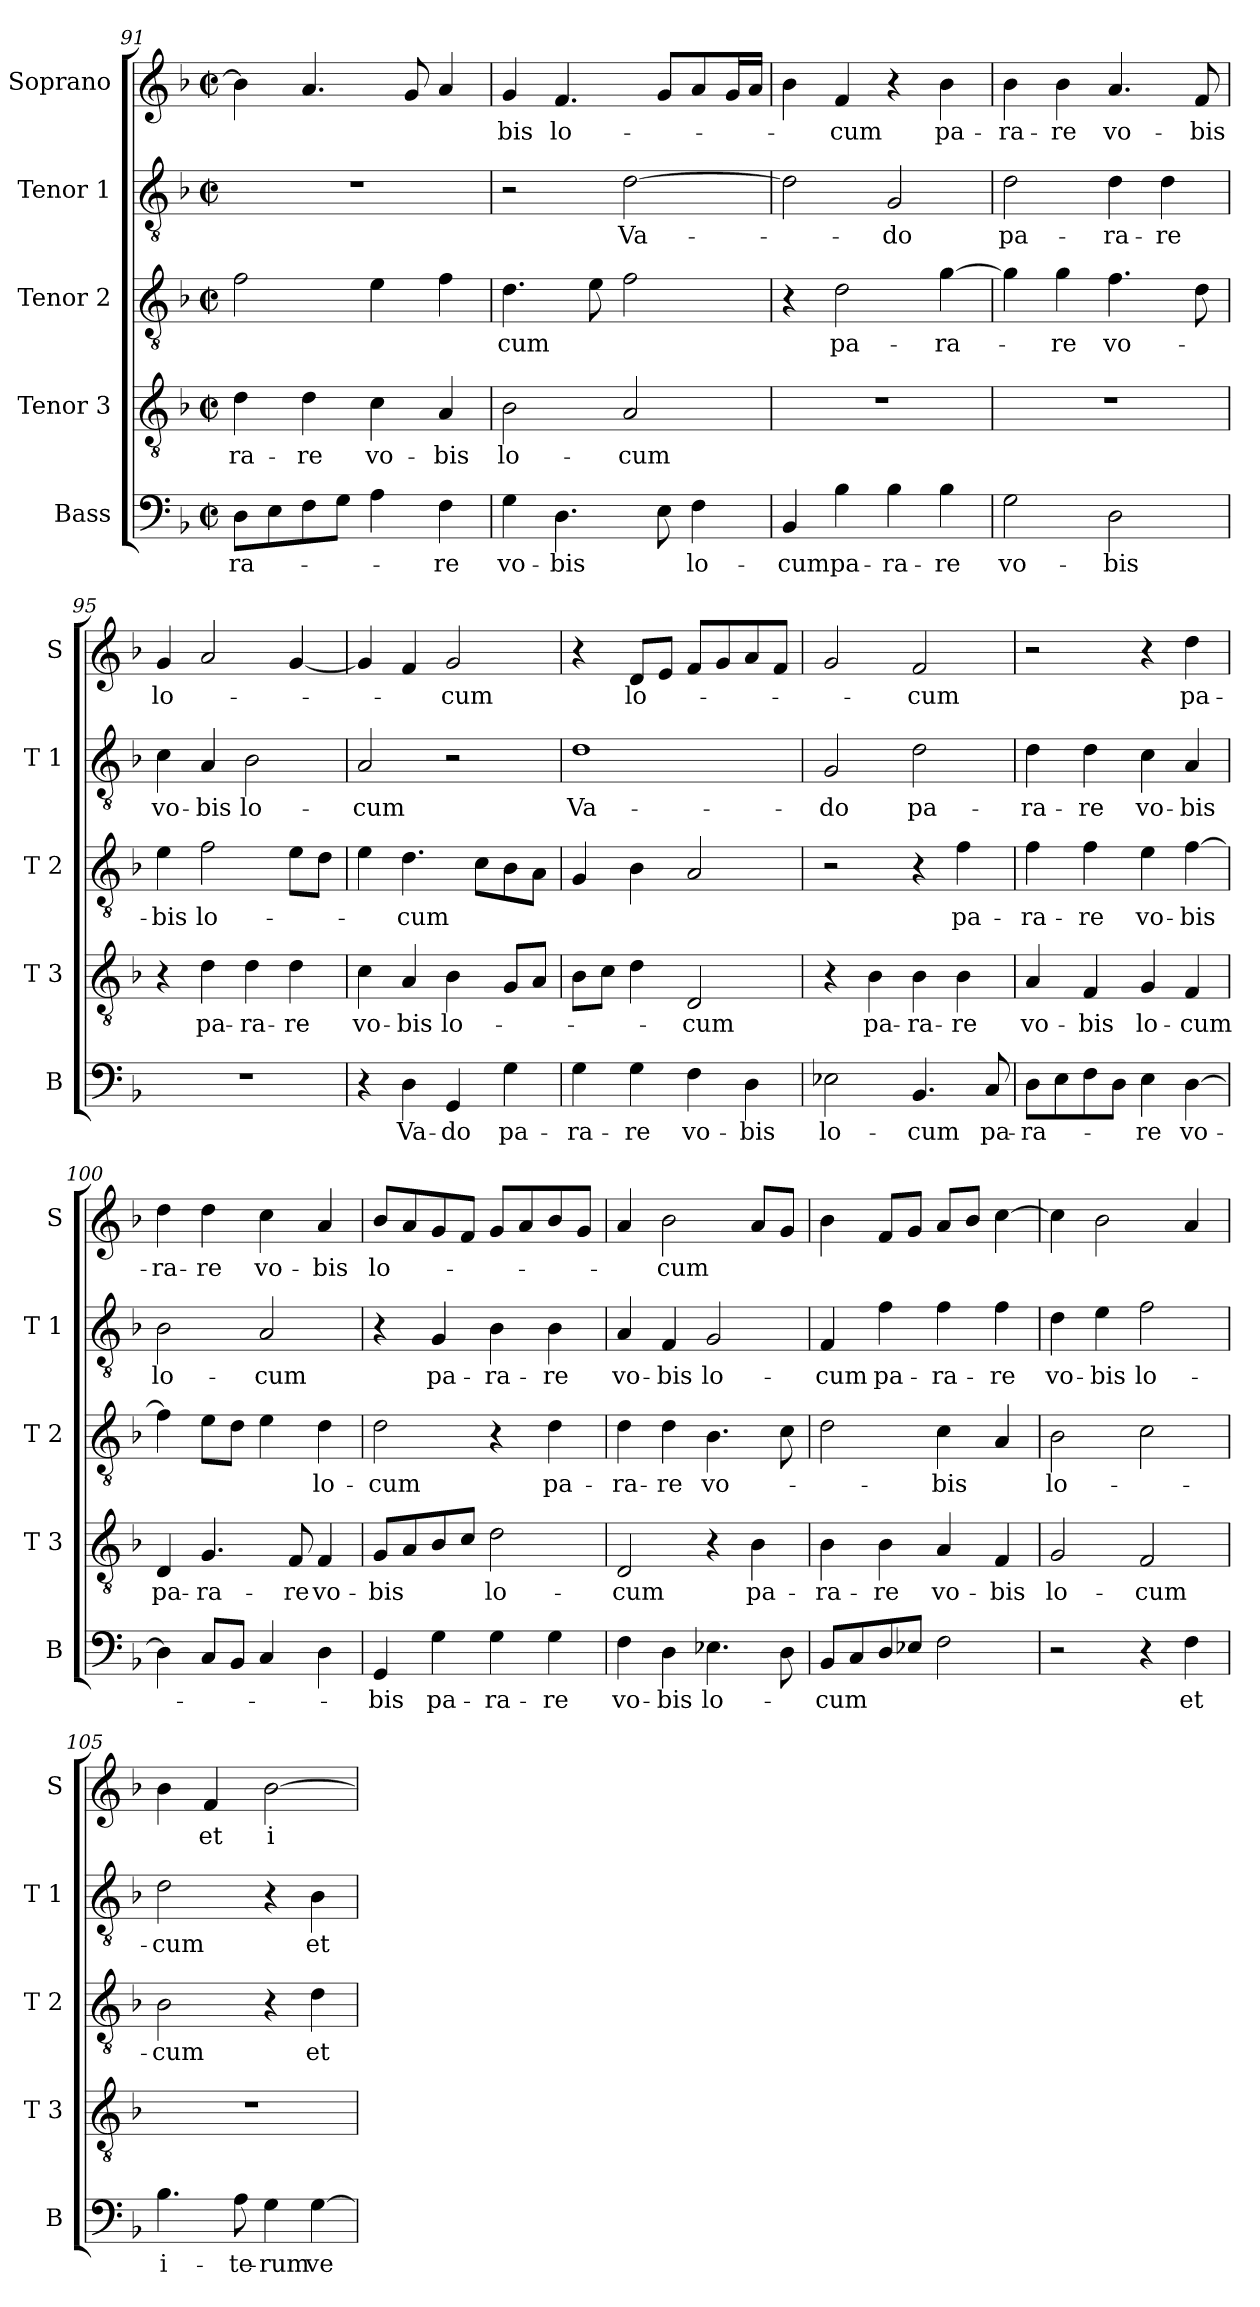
**kern	**text	**kern	**text	**kern	**text	**kern	**text	**kern	**text
*part5	*part5	*part4	*part4	*part3	*part3	*part2	*part2	*part1	*part1
*staff5	*staff5	*staff4	*staff4	*staff3	*staff3	*staff2	*staff2	*staff1	*staff1
*I"Bass	*	*I"Tenor 3	*	*I"Tenor 2	*	*I"Tenor 1	*	*I"Soprano	*
*I'B	*	*I'T 3	*	*I'T 2	*	*I'T 1	*	*I'S	*
!!LO:PB:g=z
*clefF4	*	*clefGv2	*	*clefGv2	*	*clefGv2	*	*clefG2	*
*k[b-]	*	*k[b-]	*	*k[b-]	*	*k[b-]	*	*k[b-]	*
*F:	*	*F:	*	*F:	*	*F:	*	*F:	*
*M2/2	*	*M2/2	*	*M2/2	*	*M2/2	*	*M2/2	*
*met(c|)	*	*met(c|)	*	*met(c|)	*	*met(c|)	*	*met(c|)	*
=91	=91	=91	=91	=91	=91	=91	=91	=91	=91
!	!LO:LY:b	!	!LO:LY:b	!	!	!	!	!	!
8D\L	-ra-	4d\	-ra-	2f\	.	1r	.	4b-\]	.
8E\	.	.	.	.	.	.	.	.	.
!	!	!	!LO:LY:b	!	!	!	!	!	!
8F\	.	4d\	-re	.	.	.	.	4.a/	.
8G\J	.	.	.	.	.	.	.	.	.
!	!	!	!LO:LY:b	!	!	!	!	!	!
4A\	.	4c\	vo-	4e\	.	.	.	.	.
.	.	.	.	.	.	.	.	8g/	.
!	!LO:LY:b	!	!LO:LY:b	!	!	!	!	!	!
4F\	-re	4A/	-bis	4f\	.	.	.	4a/	.
=92	=92	=92	=92	=92	=92	=92	=92	=92	=92
!	!LO:LY:b	!	!LO:LY:b	!	!LO:LY:b	!	!	!	!LO:LY:b
4G\	vo-	2B-\	lo-	4.d\	-cum	2r	.	4g/	-bis
!	!LO:LY:b	!	!	!	!	!	!	!	!LO:LY:b
4.D\	-bis	.	.	.	.	.	.	4.f/	lo-
.	.	.	.	8e\	.	.	.	.	.
!	!	!	!LO:LY:b	!	!	!	!LO:LY:b	!	!
.	.	2A/	-cum	2f\	.	[2d\	Va-	.	.
8E\	.	.	.	.	.	.	.	8g/L	.
!	!LO:LY:b	!	!	!	!	!	!	!	!
4F\	lo-	.	.	.	.	.	.	8a/	.
.	.	.	.	.	.	.	.	16g/L	.
.	.	.	.	.	.	.	.	16a/JJ	.
=93	=93	=93	=93	=93	=93	=93	=93	=93	=93
!	!LO:LY:b	!	!	!	!	!	!	!	!
4BB-/	-cum	1r	.	4r	.	2d\]	.	4b-\	.
!	!LO:LY:b	!	!	!	!LO:LY:b	!	!	!	!LO:LY:b
4B-\	pa-	.	.	2d\	pa-	.	.	4f/	-cum
!	!LO:LY:b	!	!	!	!	!	!LO:LY:b	!	!
4B-\	-ra-	.	.	.	.	2G/	-do	4r	.
!	!LO:LY:b	!	!	!	!LO:LY:b	!	!	!	!LO:LY:b
4B-\	-re	.	.	[4g\	-ra-	.	.	4b-\	pa-
=94	=94	=94	=94	=94	=94	=94	=94	=94	=94
!	!LO:LY:b	!	!	!	!	!	!LO:LY:b	!	!LO:LY:b
2G\	vo-	1r	.	4g\]	.	2d\	pa-	4b-\	-ra-
!	!	!	!	!	!LO:LY:b	!	!	!	!LO:LY:b
.	.	.	.	4g\	-re	.	.	4b-\	-re
!	!LO:LY:b	!	!	!	!LO:LY:b	!	!LO:LY:b	!	!LO:LY:b
2D\	-bis	.	.	4.f\	vo-	4d\	-ra-	4.a/	vo-
!	!	!	!	!	!	!	!LO:LY:b	!	!
.	.	.	.	.	.	4d\	-re	.	.
!	!	!	!	!	!	!	!	!	!LO:LY:b
.	.	.	.	8d\	.	.	.	8f/	-bis
=95	=95	=95	=95	=95	=95	=95	=95	=95	=95
!	!	!	!	!	!LO:LY:b	!	!LO:LY:b	!	!LO:LY:b
1r	.	4r	.	4e\	-bis	4c\	vo-	4g/	lo-
!	!	!	!LO:LY:b	!	!LO:LY:b	!	!LO:LY:b	!	!
.	.	4d\	pa-	2f\	lo-	4A/	-bis	2a/	.
!	!	!	!LO:LY:b	!	!	!	!LO:LY:b	!	!
.	.	4d\	-ra-	.	.	2B-\	lo-	.	.
!	!	!	!LO:LY:b	!	!	!	!	!	!
.	.	4d\	-re	8e\L	.	.	.	[4g/	.
.	.	.	.	8d\J	.	.	.	.	.
!!LO:LB:g=z
=96	=96	=96	=96	=96	=96	=96	=96	=96	=96
!	!	!	!LO:LY:b	!	!	!	!LO:LY:b	!	!
4r	.	4c\	vo-	4e\	.	2A/	-cum	4g/]	.
!	!LO:LY:b	!	!LO:LY:b	!	!LO:LY:b	!	!	!	!
4D\	Va-	4A/	-bis	4.d\	-cum	.	.	4f/	.
!	!LO:LY:b	!	!LO:LY:b	!	!	!	!	!	!LO:LY:b
4GG/	-do	4B-\	lo-	.	.	2r	.	2g/	-cum
.	.	.	.	8c\L	.	.	.	.	.
!	!LO:LY:b	!	!	!	!	!	!	!	!
4G\	pa-	8G/L	.	8B-\	.	.	.	.	.
.	.	8A/J	.	8A\J	.	.	.	.	.
=97	=97	=97	=97	=97	=97	=97	=97	=97	=97
!	!LO:LY:b	!	!	!	!	!	!LO:LY:b	!	!
4G\	-ra-	8B-\L	.	4G/	.	1d	Va-	4r	.
.	.	8c\J	.	.	.	.	.	.	.
!	!LO:LY:b	!	!	!	!	!	!	!	!LO:LY:b
4G\	-re	4d\	.	4B-\	.	.	.	8d/L	lo-
.	.	.	.	.	.	.	.	8e/J	.
!	!LO:LY:b	!	!LO:LY:b	!	!	!	!	!	!
4F\	vo-	2D/	-cum	2A/	.	.	.	8f/L	.
.	.	.	.	.	.	.	.	8g/	.
!	!LO:LY:b	!	!	!	!	!	!	!	!
4D\	-bis	.	.	.	.	.	.	8a/	.
.	.	.	.	.	.	.	.	8f/J	.
=98	=98	=98	=98	=98	=98	=98	=98	=98	=98
!	!LO:LY:b	!	!	!	!	!	!LO:LY:b	!	!
2E-X\	lo-	4r	.	2r	.	2G/	-do	2g/	.
!	!	!	!LO:LY:b	!	!	!	!	!	!
.	.	4B-\	pa-	.	.	.	.	.	.
!	!LO:LY:b	!	!LO:LY:b	!	!	!	!LO:LY:b	!	!LO:LY:b
4.BB-/	-cum	4B-\	-ra-	4r	.	2d\	pa-	2f/	-cum
!	!	!	!LO:LY:b	!	!LO:LY:b	!	!	!	!
.	.	4B-\	-re	4f\	pa-	.	.	.	.
!	!LO:LY:b	!	!	!	!	!	!	!	!
8C/	pa-	.	.	.	.	.	.	.	.
=99	=99	=99	=99	=99	=99	=99	=99	=99	=99
!	!LO:LY:b	!	!LO:LY:b	!	!LO:LY:b	!	!LO:LY:b	!	!
8D\L	-ra-	4A/	vo-	4f\	-ra-	4d\	-ra-	2r	.
8E\	.	.	.	.	.	.	.	.	.
!	!	!	!LO:LY:b	!	!LO:LY:b	!	!LO:LY:b	!	!
8F\	.	4F/	-bis	4f\	-re	4d\	-re	.	.
8D\J	.	.	.	.	.	.	.	.	.
!	!LO:LY:b	!	!LO:LY:b	!	!LO:LY:b	!	!LO:LY:b	!	!
4E\	-re	4G/	lo-	4e\	vo-	4c\	vo-	4r	.
!	!LO:LY:b	!	!LO:LY:b	!	!LO:LY:b	!	!LO:LY:b	!	!LO:LY:b
[4D\	vo-	4F/	-cum	[4f\	-bis	4A/	-bis	4dd\	pa-
=100	=100	=100	=100	=100	=100	=100	=100	=100	=100
!	!	!	!LO:LY:b	!	!	!	!LO:LY:b	!	!LO:LY:b
4D\]	.	4D/	pa-	4f\]	.	2B-\	lo-	4dd\	-ra-
!	!	!	!LO:LY:b	!	!	!	!	!	!LO:LY:b
8C/L	.	4.G/	-ra-	8e\L	.	.	.	4dd\	-re
8BB-/J	.	.	.	8d\J	.	.	.	.	.
!	!	!	!	!	!	!	!LO:LY:b	!	!LO:LY:b
4C/	.	.	.	4e\	.	2A/	-cum	4cc\	vo-
!	!	!	!LO:LY:b	!	!	!	!	!	!
.	.	8F/	-re	.	.	.	.	.	.
!	!	!	!LO:LY:b	!	!LO:LY:b	!	!	!	!LO:LY:b
4D\	.	4F/	vo-	4d\	lo-	.	.	4a/	-bis
!!LO:LB:g=z
=101	=101	=101	=101	=101	=101	=101	=101	=101	=101
!	!LO:LY:b	!	!LO:LY:b	!	!LO:LY:b	!	!	!	!LO:LY:b
4GG/	-bis	8G/L	-bis	2d\	-cum	4r	.	8b-/L	lo-
.	.	8A/	.	.	.	.	.	8a/	.
!	!LO:LY:b	!	!	!	!	!	!LO:LY:b	!	!
4G\	pa-	8B-/	.	.	.	4G/	pa-	8g/	.
.	.	8c/J	.	.	.	.	.	8f/J	.
!	!LO:LY:b	!	!LO:LY:b	!	!	!	!LO:LY:b	!	!
4G\	-ra-	2d\	lo-	4r	.	4B-\	-ra-	8g/L	.
.	.	.	.	.	.	.	.	8a/	.
!	!LO:LY:b	!	!	!	!LO:LY:b	!	!LO:LY:b	!	!
4G\	-re	.	.	4d\	pa-	4B-\	-re	8b-/	.
.	.	.	.	.	.	.	.	8g/J	.
=102	=102	=102	=102	=102	=102	=102	=102	=102	=102
!	!LO:LY:b	!	!LO:LY:b	!	!LO:LY:b	!	!LO:LY:b	!	!
4F\	vo-	2D/	-cum	4d\	-ra-	4A/	vo-	4a/	.
!	!LO:LY:b	!	!	!	!LO:LY:b	!	!LO:LY:b	!	!LO:LY:b
4D\	-bis	.	.	4d\	-re	4F/	-bis	2b-\	-cum
!	!LO:LY:b	!	!	!	!LO:LY:b	!	!LO:LY:b	!	!
4.E-X\	lo-	4r	.	4.B-\	vo-	2G/	lo-	.	.
!	!	!	!LO:LY:b	!	!	!	!	!	!
.	.	4B-\	pa-	.	.	.	.	8a/L	.
8D\	.	.	.	8c\	.	.	.	8g/J	.
=103	=103	=103	=103	=103	=103	=103	=103	=103	=103
!	!LO:LY:b	!	!LO:LY:b	!	!	!	!LO:LY:b	!	!
8BB-/L	-cum	4B-\	-ra-	2d\	.	4F/	-cum	4b-\	.
8C/	.	.	.	.	.	.	.	.	.
!	!	!	!LO:LY:b	!	!	!	!LO:LY:b	!	!
8D/	.	4B-\	-re	.	.	4f\	pa-	8f/L	.
8E-X/J	.	.	.	.	.	.	.	8g/J	.
!	!	!	!LO:LY:b	!	!LO:LY:b	!	!LO:LY:b	!	!
2F\	.	4A/	vo-	4c\	-bis	4f\	-ra-	8a/L	.
.	.	.	.	.	.	.	.	8b-/J	.
!	!	!	!LO:LY:b	!	!	!	!LO:LY:b	!	!
.	.	4F/	-bis	4A/	.	4f\	-re	[4cc\	.
=104	=104	=104	=104	=104	=104	=104	=104	=104	=104
!	!	!	!LO:LY:b	!	!LO:LY:b	!	!LO:LY:b	!	!
2r	.	2G/	lo-	2B-\	lo-	4d\	vo-	4cc\]	.
!	!	!	!	!	!	!	!LO:LY:b	!	!
.	.	.	.	.	.	4e\	-bis	2b-\	.
!	!	!	!LO:LY:b	!	!	!	!LO:LY:b	!	!
4r	.	2F/	-cum	2c\	.	2f\	lo-	.	.
!	!LO:LY:b	!	!	!	!	!	!	!	!
4F\	et	.	.	.	.	.	.	4a/	.
=105	=105	=105	=105	=105	=105	=105	=105	=105	=105
!	!LO:LY:b	!	!	!	!LO:LY:b	!	!LO:LY:b	!	!
4.B-\	i-	1r	.	2B-\	-cum	2d\	-cum	4b-\	.
!	!	!	!	!	!	!	!	!	!LO:LY:b
.	.	.	.	.	.	.	.	4f/	et
!	!LO:LY:b	!	!	!	!	!	!	!	!
8A\	-te-	.	.	.	.	.	.	.	.
!	!LO:LY:b	!	!	!	!	!	!	!	!LO:LY:b
4G\	-rum	.	.	4r	.	4r	.	[2b-\	i-
!	!LO:LY:b	!	!	!	!LO:LY:b	!	!LO:LY:b	!	!
[4G\	ve-	.	.	4d\	et	4B-\	et	.	.
=	=	=	=	=	=	=	=	=	=
*-	*-	*-	*-	*-	*-	*-	*-	*-	*-
